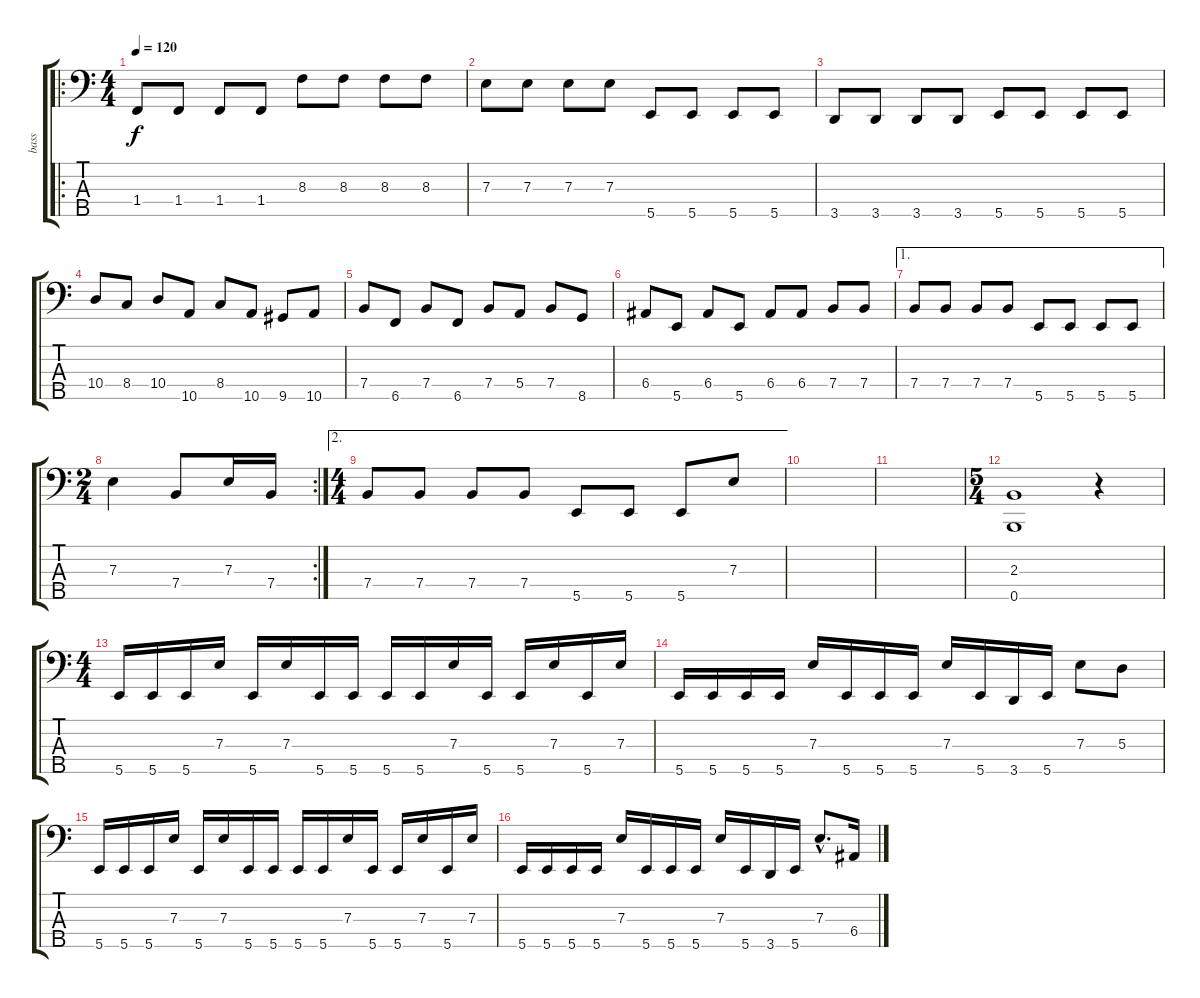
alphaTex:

\track ("bass" "bass") {instrument electricbassfinger}
\staff {score tabs}
\tuning (G2 D2 A1 E1 B0) {hide}
\ro
\ts (4 4)
\tempo 120
\clef f4
\ks c
1.4.8{dy f} 1.4.8 1.4.8 1.4.8 8.3.8 8.3.8 8.3.8 8.3.8 |
7.3.8 7.3.8 7.3.8 7.3.8 5.5.8 5.5.8 5.5.8 5.5.8 |
3.5.8 3.5.8 3.5.8 3.5.8 5.5.8 5.5.8 5.5.8 5.5.8 |
10.4.8 8.4.8 10.4.8 10.5.8 8.4.8 10.5.8 9.5.8 10.5.8 |
7.4.8 6.5.8 7.4.8 6.5.8 7.4.8 5.4.8 7.4.8 8.5.8 |
6.4.8 5.5.8 6.4.8 5.5.8 6.4.8 6.4.8 7.4.8 7.4.8 |
\ae 1
7.4.8 7.4.8 7.4.8 7.4.8 5.5.8 5.5.8 5.5.8 5.5.8 |
\rc 2
\ts (2 4)
7.3.4 7.4.8 7.3.16 7.4.16 |
\ae 2
\ts (4 4)
7.4.8 7.4.8 7.4.8 7.4.8 5.5.8 5.5.8 5.5.8 7.3.8 |
|
|
\ts (5 4)
(2.3 0.5).1 r.4 |
\ts (4 4)
5.5.16 5.5.16 5.5.16 7.3.16 5.5.16 7.3.16 5.5.16 5.5.16 5.5.16 5.5.16 7.3.16 5.5.16 5.5.16 7.3.16 5.5.16 7.3.16 |
5.5.16 5.5.16 5.5.16 5.5.16 7.3.16 5.5.16 5.5.16 5.5.16 7.3.16 5.5.16 3.5.16 5.5.16 7.3.8 5.3.8 |
5.5.16 5.5.16 5.5.16 7.3.16 5.5.16 7.3.16 5.5.16 5.5.16 5.5.16 5.5.16 7.3.16 5.5.16 5.5.16 7.3.16 5.5.16 7.3.16 |
5.5.16 5.5.16 5.5.16 5.5.16 7.3.16 5.5.16 5.5.16 5.5.16 7.3.16 5.5.16 3.5.16 5.5.16 7.3{hac}.8{d} 6.4.16
